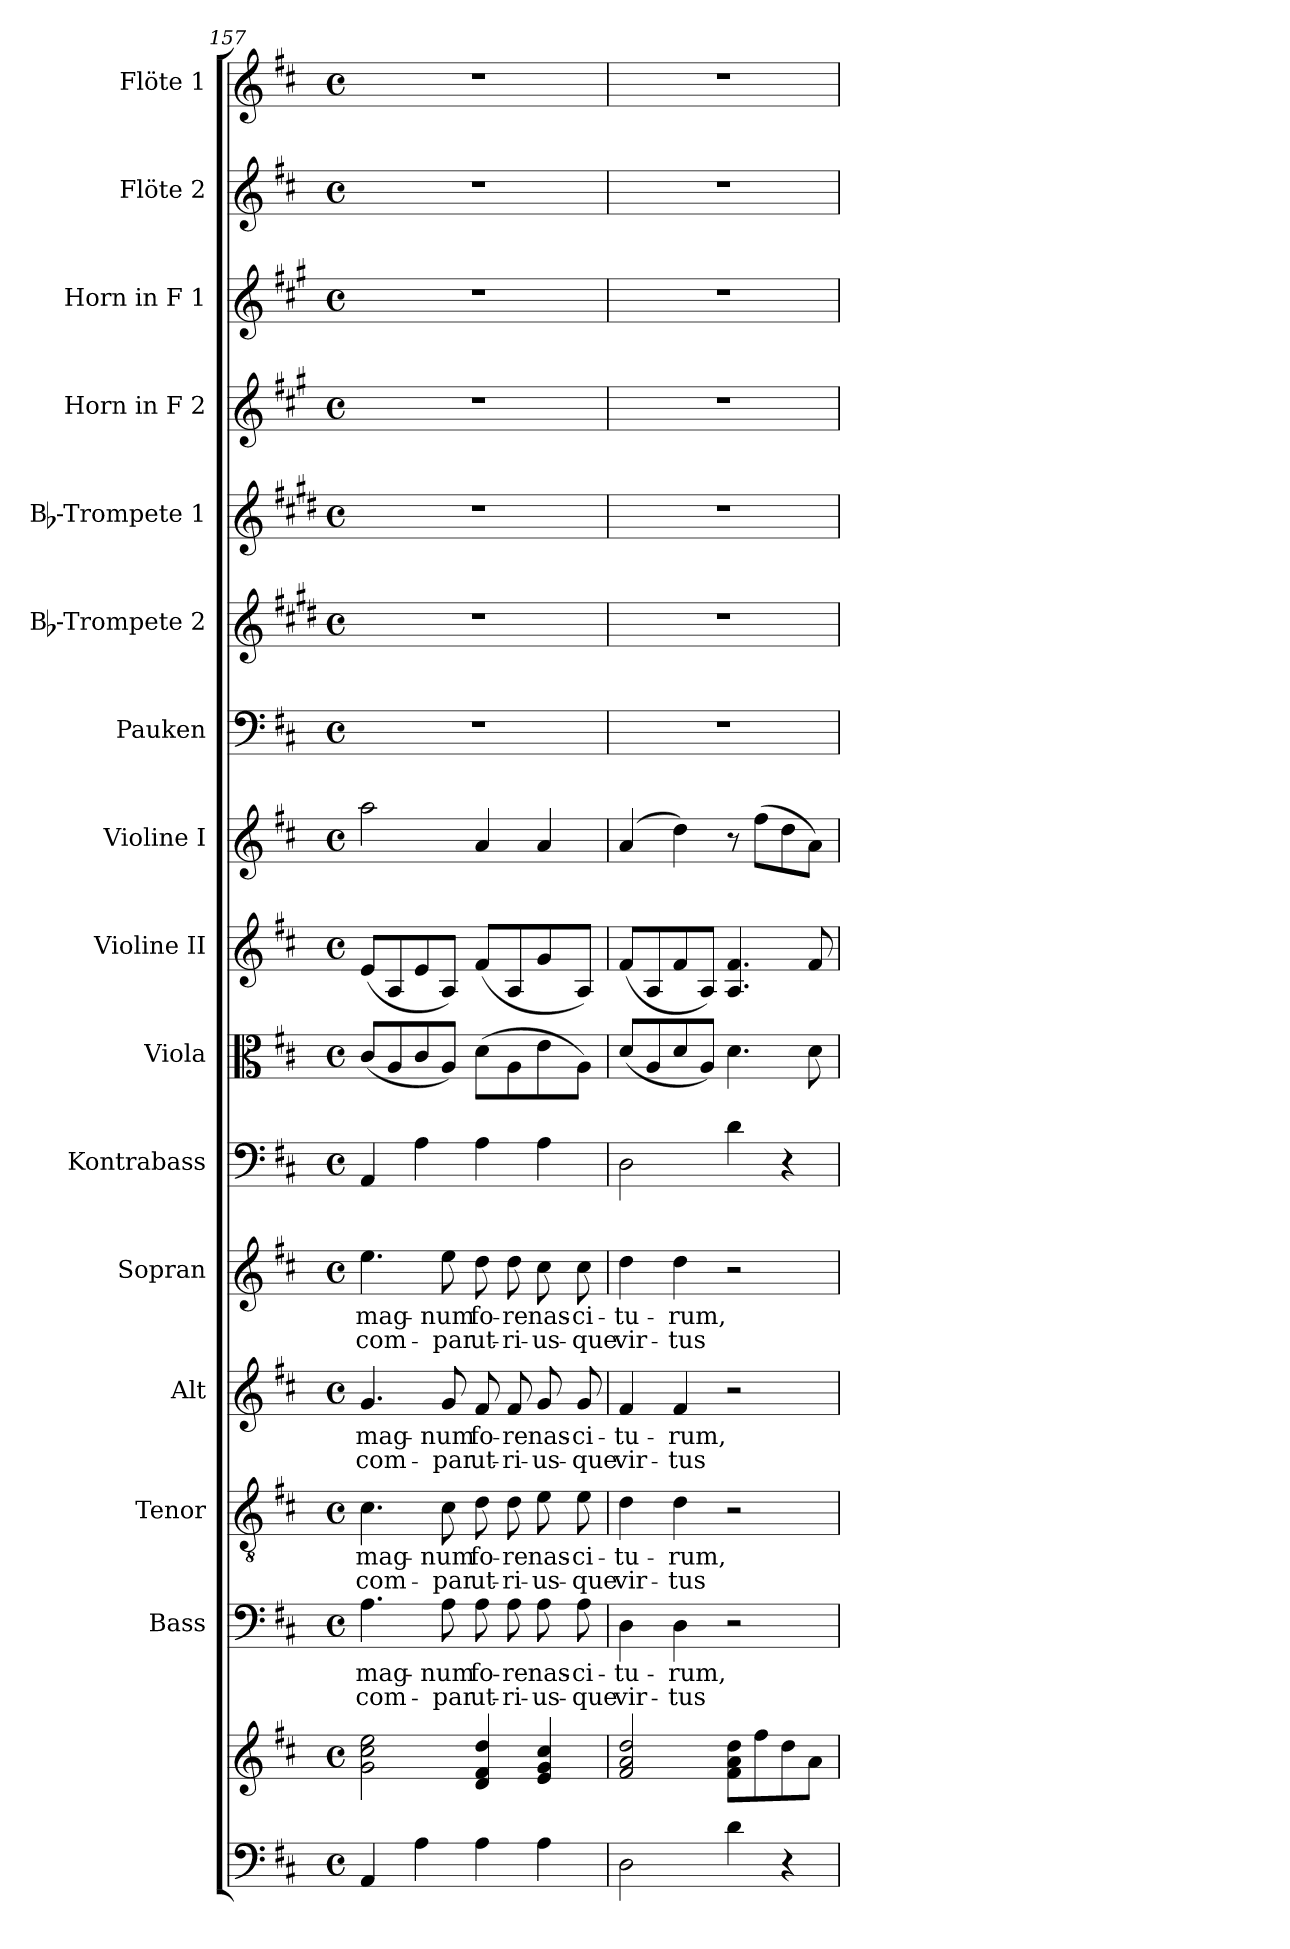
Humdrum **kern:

**kern	**kern	**kern	**text	**text	**kern	**text	**text	**kern	**text	**text	**kern	**text	**text	**kern	**kern	**kern	**kern	**kern	**kern	**kern	**kern	**kern	**kern	**kern
*part16	*part16	*part15	*part15	*part15	*part14	*part14	*part14	*part13	*part13	*part13	*part12	*part12	*part12	*part11	*part10	*part9	*part8	*part7	*part6	*part5	*part4	*part3	*part2	*part1
*staff17	*staff16	*staff15	*staff15	*staff15	*staff14	*staff14	*staff14	*staff13	*staff13	*staff13	*staff12	*staff12	*staff12	*staff11	*staff10	*staff9	*staff8	*staff7	*staff6	*staff5	*staff4	*staff3	*staff2	*staff1
*	*	*I"Bass	*	*	*I"Tenor	*	*	*I"Alt	*	*	*I"Sopran	*	*	*I"Kontrabass	*I"Viola	*I"Violine II	*I"Violine I	*I"Pauken	*I"Bb-Trompete 2	*I"Bb-Trompete 1	*I"Horn in F 2	*I"Horn in F 1	*I"Flöte 2	*I"Flöte 1
*	*	*I'B.	*	*	*I'T.	*	*	*I'A.	*	*	*I'S.	*	*	*I'Kb.	*I'Vla.	*I'Vl. II	*I'Vl. I	*I'Pk.	*I'Bb Trp. 2	*I'Bb Trp. 1	*	*	*I'Fl. 2	*I'Fl. 1
*clefF4	*clefG2	*clefF4	*	*	*clefGv2	*	*	*clefG2	*	*	*clefG2	*	*	*clefF4	*clefC3	*clefG2	*clefG2	*clefF4	*clefG2	*clefG2	*clefG2	*clefG2	*clefG2	*clefG2
*	*	*	*	*	*	*	*	*	*	*	*	*	*	*ITrd7c12	*	*	*	*	*ITrd1c2	*ITrd1c2	*ITrd4c7	*ITrd4c7	*	*
*k[f#c#]	*k[f#c#]	*k[f#c#]	*	*	*k[f#c#]	*	*	*k[f#c#]	*	*	*k[f#c#]	*	*	*k[f#c#]	*k[f#c#]	*k[f#c#]	*k[f#c#]	*k[f#c#]	*k[f#c#]	*k[f#c#]	*k[f#c#]	*k[f#c#]	*k[f#c#]	*k[f#c#]
*D:	*D:	*D:	*	*	*D:	*	*	*D:	*	*	*D:	*	*	*D:	*D:	*D:	*D:	*D:	*D:	*D:	*D:	*D:	*D:	*D:
*M4/4	*M4/4	*M4/4	*	*	*M4/4	*	*	*M4/4	*	*	*M4/4	*	*	*M4/4	*M4/4	*M4/4	*M4/4	*M4/4	*M4/4	*M4/4	*M4/4	*M4/4	*M4/4	*M4/4
*met(c)	*met(c)	*met(c)	*	*	*met(c)	*	*	*met(c)	*	*	*met(c)	*	*	*met(c)	*met(c)	*met(c)	*met(c)	*met(c)	*met(c)	*met(c)	*met(c)	*met(c)	*met(c)	*met(c)
=157	=157	=157	=157	=157	=157	=157	=157	=157	=157	=157	=157	=157	=157	=157	=157	=157	=157	=157	=157	=157	=157	=157	=157	=157
!	!	!	!LO:LY:b	!LO:LY:b	!	!LO:LY:b	!LO:LY:b	!	!LO:LY:b	!LO:LY:b	!	!LO:LY:b	!LO:LY:b	!	!	!	!	!	!	!	!	!	!	!
4AA/	2g\ 2cc#\ 2ee\	4.A\	mag-	com-	4.c#\	mag-	com-	4.g/	mag-	com-	4.ee\	mag-	com-	4AAA/	(<8c#/L	(<8e/L	2aa\	1r	1r	1r	1r	1r	1r	1r
.	.	.	.	.	.	.	.	.	.	.	.	.	.	.	8A/	8A/	.	.	.	.	.	.	.	.
4A\	.	.	.	.	.	.	.	.	.	.	.	.	.	4AA\	8c#/	8e/	.	.	.	.	.	.	.	.
!	!	!	!LO:LY:b	!LO:LY:b	!	!LO:LY:b	!LO:LY:b	!	!LO:LY:b	!LO:LY:b	!	!LO:LY:b	!LO:LY:b	!	!	!	!	!	!	!	!	!	!	!
.	.	8A\	-num	-par	8c#\	-num	-par	8g/	-num	-par	8ee\	-num	-par	.	8A/J)	8A/J)	.	.	.	.	.	.	.	.
!	!	!	!LO:LY:b	!LO:LY:b	!	!LO:LY:b	!LO:LY:b	!	!LO:LY:b	!LO:LY:b	!	!LO:LY:b	!LO:LY:b	!	!	!	!	!	!	!	!	!	!	!
4A\	4d/ 4f#/ 4dd/	8A\	fo-	ut-	8d\	fo-	ut-	8f#/	fo-	ut-	8dd\	fo-	ut-	4AA\	(>8d\L	(<8f#/L	4a/	.	.	.	.	.	.	.
!	!	!	!LO:LY:b	!LO:LY:b	!	!LO:LY:b	!LO:LY:b	!	!LO:LY:b	!LO:LY:b	!	!LO:LY:b	!LO:LY:b	!	!	!	!	!	!	!	!	!	!	!
.	.	8A\	-re	-ri-	8d\	-re	-ri-	8f#/	-re	-ri-	8dd\	-re	-ri-	.	8A\	8A/	.	.	.	.	.	.	.	.
!	!	!	!LO:LY:b	!LO:LY:b	!	!LO:LY:b	!LO:LY:b	!	!LO:LY:b	!LO:LY:b	!	!LO:LY:b	!LO:LY:b	!	!	!	!	!	!	!	!	!	!	!
4A\	4e/ 4g/ 4cc#/	8A\	nas-	-us-	8e\	nas-	-us-	8g/	nas-	-us-	8cc#\	nas-	-us-	4AA\	8e\	8g/	4a/	.	.	.	.	.	.	.
!	!	!	!LO:LY:b	!LO:LY:b	!	!LO:LY:b	!LO:LY:b	!	!LO:LY:b	!LO:LY:b	!	!LO:LY:b	!LO:LY:b	!	!	!	!	!	!	!	!	!	!	!
.	.	8A\	-ci-	-que	8e\	-ci-	-que	8g/	-ci-	-que	8cc#\	-ci-	-que	.	8A\J)	8A/J)	.	.	.	.	.	.	.	.
=158	=158	=158	=158	=158	=158	=158	=158	=158	=158	=158	=158	=158	=158	=158	=158	=158	=158	=158	=158	=158	=158	=158	=158	=158
!	!	!	!LO:LY:b	!LO:LY:b	!	!LO:LY:b	!LO:LY:b	!	!LO:LY:b	!LO:LY:b	!	!LO:LY:b	!LO:LY:b	!	!	!	!	!	!	!	!	!	!	!
2D\	2f#/ 2a/ 2dd/	4D\	-tu-	vir-	4d\	-tu-	vir-	4f#/	-tu-	vir-	4dd\	-tu-	vir-	2DD\	(<8d/L	(<8f#/L	(4a/	1r	1r	1r	1r	1r	1r	1r
.	.	.	.	.	.	.	.	.	.	.	.	.	.	.	8A/	8A/	.	.	.	.	.	.	.	.
!	!	!	!LO:LY:b	!LO:LY:b	!	!LO:LY:b	!LO:LY:b	!	!LO:LY:b	!LO:LY:b	!	!LO:LY:b	!LO:LY:b	!	!	!	!	!	!	!	!	!	!	!
.	.	4D\	-rum,	-tus	4d\	-rum,	-tus	4f#/	-rum,	-tus	4dd\	-rum,	-tus	.	8d/	8f#/	4dd\)	.	.	.	.	.	.	.
.	.	.	.	.	.	.	.	.	.	.	.	.	.	.	8A/J)	8A/J)	.	.	.	.	.	.	.	.
4d\	8f#\ 8a\ 8dd\L	2r	.	.	2r	.	.	2r	.	.	2r	.	.	4D\	4.d\	4.A/ 4.f#/	8r	.	.	.	.	.	.	.
.	8ff#\	.	.	.	.	.	.	.	.	.	.	.	.	.	.	.	(>8ff#\L	.	.	.	.	.	.	.
4r	8dd\	.	.	.	.	.	.	.	.	.	.	.	.	4r	.	.	8dd\	.	.	.	.	.	.	.
.	8a\J	.	.	.	.	.	.	.	.	.	.	.	.	.	8d\	8f#/	8a\J)	.	.	.	.	.	.	.
=	=	=	=	=	=	=	=	=	=	=	=	=	=	=	=	=	=	=	=	=	=	=	=	=
*-	*-	*-	*-	*-	*-	*-	*-	*-	*-	*-	*-	*-	*-	*-	*-	*-	*-	*-	*-	*-	*-	*-	*-	*-
